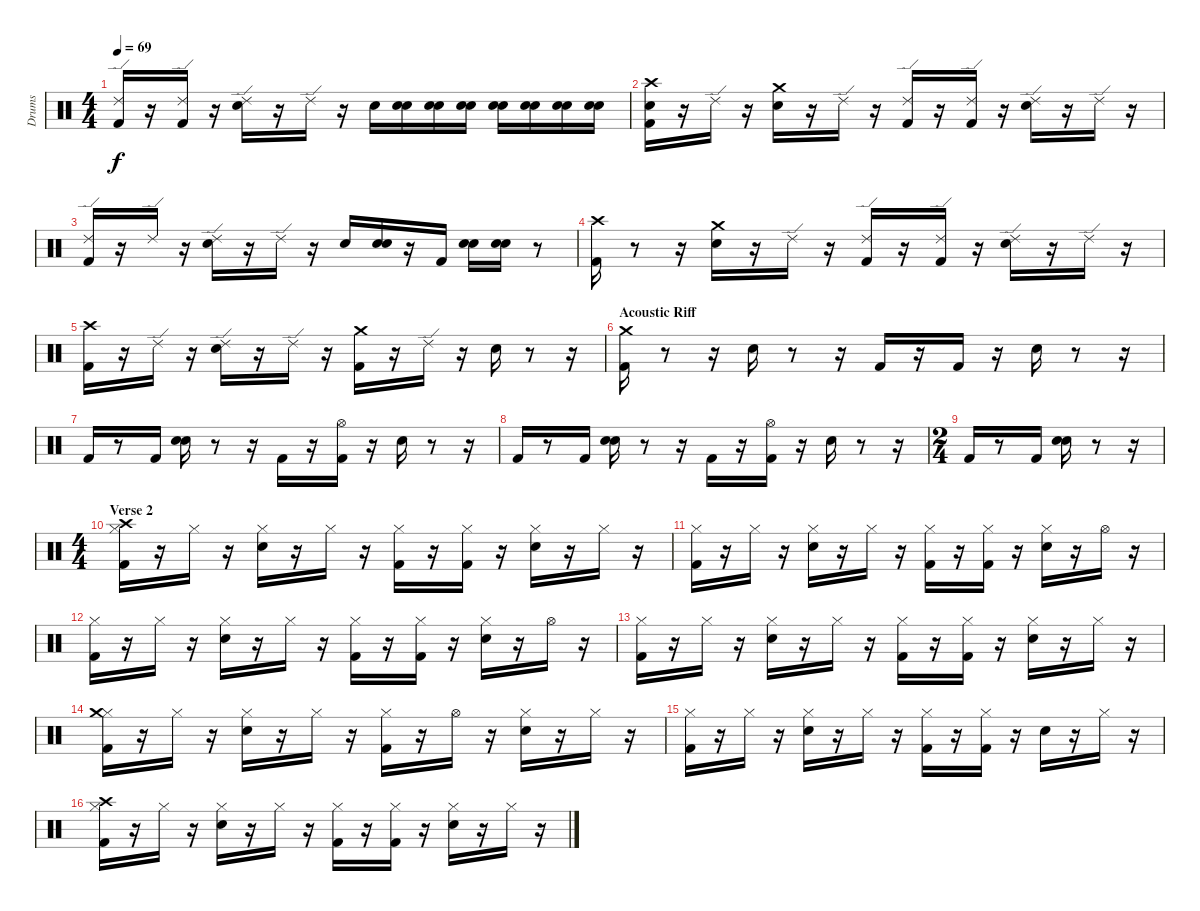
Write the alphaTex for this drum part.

\track ("Drums" "Drums") {instrument percussion}
\staff {score}
\articulation defaults
\ts (4 4)
\tempo 69
\clef neutral
\ks c
("Kick (hit) 2" "Ride (edge) 2").16{dy f} r.16 ("Kick (hit) 2" "Ride (edge) 2").16 r.16 ("Electric Snare (hit)" "Ride (edge) 2").16 r.16 "Ride (edge) 2".16 r.16 "Electric Snare (hit)".16 ("Snare (hit)" "Electric Snare (hit)").16 ("Snare (hit)" "Electric Snare (hit)").16 ("Snare (hit)" "Electric Snare (hit)").16 ("Snare (hit)" "Electric Snare (hit)").16 ("Snare (hit)" "Electric Snare (hit)").16 ("Snare (hit)" "Electric Snare (hit)").16 ("Snare (hit)" "Electric Snare (hit)").16 |
("Snare (hit)" "Kick (hit) 2" "Crash high (hit)").16 r.16 "Ride (edge) 2".16 r.16 ("Electric Snare (hit)" "Crash medium (hit)").16 r.16 "Ride (edge) 2".16 r.16 ("Kick (hit) 2" "Ride (edge) 2").16 r.16 ("Kick (hit) 2" "Ride (edge) 2").16 r.16 ("Electric Snare (hit)" "Ride (edge) 2").16 r.16 "Ride (edge) 2".16 r.16 |
("Kick (hit) 2" "Ride (edge) 2").16 r.16 "Ride (edge) 2".16 r.16 ("Electric Snare (hit)" "Ride (edge) 2").16 r.16 "Ride (edge) 2".16 r.16 "Electric Snare (hit)".16 ("Snare (hit)" "Electric Snare (hit)").16 r.16 "Kick (hit) 2".16 ("Snare (hit)" "Electric Snare (hit)").16 ("Snare (hit)" "Electric Snare (hit)").16 r.8 |
("Kick (hit) 2" "Crash high (hit)").16 r.8 r.16 ("Electric Snare (hit)" "Crash medium (hit)").16 r.16 "Ride (edge) 2".16 r.16 ("Kick (hit) 2" "Ride (edge) 2").16 r.16 ("Kick (hit) 2" "Ride (edge) 2").16 r.16 ("Electric Snare (hit)" "Ride (edge) 2").16 r.16 "Ride (edge) 2".16 r.16 |
("Kick (hit) 2" "Crash high (hit)").16 r.16 "Ride (edge) 2".16 r.16 ("Electric Snare (hit)" "Ride (edge) 2").16 r.16 "Ride (edge) 2".16 r.16 ("Kick (hit) 2" "Crash medium (hit)").16 r.16 "Ride (edge) 2".16 r.16 "Electric Snare (hit)".16 r.8 r.16 |
\section ("" "Acoustic Riff")
("Kick (hit) 2" "Crash medium (hit)").16 r.8 r.16 "Electric Snare (hit)".16 r.8 r.16 "Kick (hit) 2".16 r.16 "Kick (hit) 2".16 r.16 "Electric Snare (hit)".16 r.8 r.16 |
"Kick (hit) 2".16 r.8 "Kick (hit) 2".16 ("Snare (hit)" "Electric Snare (hit)").16 r.8 r.16 "Kick (hit) 2".16 r.16 ("Kick (hit) 2" "Hi-Hat (open)").16 r.16 "Electric Snare (hit)".16 r.8 r.16 |
"Kick (hit) 2".16 r.8 "Kick (hit) 2".16 ("Snare (hit)" "Electric Snare (hit)").16 r.8 r.16 "Kick (hit) 2".16 r.16 ("Kick (hit) 2" "Hi-Hat (open)").16 r.16 "Electric Snare (hit)".16 r.8 r.16 |
\ts (2 4)
"Kick (hit) 2".16 r.8 "Kick (hit) 2".16 ("Snare (hit)" "Electric Snare (hit)").16 r.8 r.16 |
\ts (4 4)
\section ("" "Verse 2")
("Kick (hit) 2" "Hi-Hat (closed)" "Crash high (hit)").16 r.16 "Hi-Hat (closed)".16 r.16 ("Electric Snare (hit)" "Hi-Hat (closed)").16 r.16 "Hi-Hat (closed)".16 r.16 ("Kick (hit) 2" "Hi-Hat (closed)").16 r.16 ("Kick (hit) 2" "Hi-Hat (closed)").16 r.16 ("Electric Snare (hit)" "Hi-Hat (closed)").16 r.16 "Hi-Hat (closed)".16 r.16 |
("Kick (hit) 2" "Hi-Hat (closed)").16 r.16 "Hi-Hat (closed)".16 r.16 ("Electric Snare (hit)" "Hi-Hat (closed)").16 r.16 "Hi-Hat (closed)".16 r.16 ("Kick (hit) 2" "Hi-Hat (closed)").16 r.16 ("Kick (hit) 2" "Hi-Hat (closed)").16 r.16 ("Electric Snare (hit)" "Hi-Hat (closed)").16 r.16 "Hi-Hat (open)".16 r.16 |
("Kick (hit) 2" "Hi-Hat (closed)").16 r.16 "Hi-Hat (closed)".16 r.16 ("Electric Snare (hit)" "Hi-Hat (closed)").16 r.16 "Hi-Hat (closed)".16 r.16 ("Kick (hit) 2" "Hi-Hat (closed)").16 r.16 ("Kick (hit) 2" "Hi-Hat (closed)").16 r.16 ("Electric Snare (hit)" "Hi-Hat (closed)").16 r.16 "Hi-Hat (open)".16 r.16 |
("Kick (hit) 2" "Hi-Hat (closed)").16 r.16 "Hi-Hat (closed)".16 r.16 ("Electric Snare (hit)" "Hi-Hat (closed)").16 r.16 "Hi-Hat (closed)".16 r.16 ("Kick (hit) 2" "Hi-Hat (closed)").16 r.16 ("Kick (hit) 2" "Hi-Hat (closed)").16 r.16 ("Electric Snare (hit)" "Hi-Hat (closed)").16 r.16 "Hi-Hat (closed)".16 r.16 |
("Kick (hit) 2" "Hi-Hat (closed)" "Crash medium (hit)").16 r.16 "Hi-Hat (closed)".16 r.16 ("Electric Snare (hit)" "Hi-Hat (closed)").16 r.16 "Hi-Hat (closed)".16 r.16 ("Kick (hit) 2" "Hi-Hat (closed)").16 r.16 "Hi-Hat (open)".16 r.16 ("Electric Snare (hit)" "Hi-Hat (closed)").16 r.16 "Hi-Hat (closed)".16 r.16 |
("Kick (hit) 2" "Hi-Hat (closed)").16 r.16 "Hi-Hat (closed)".16 r.16 ("Electric Snare (hit)" "Hi-Hat (closed)").16 r.16 "Hi-Hat (closed)".16 r.16 ("Kick (hit) 2" "Hi-Hat (closed)").16 r.16 ("Kick (hit) 2" "Hi-Hat (closed)").16 r.16 "Electric Snare (hit)".16 r.16 "Hi-Hat (closed)".16 r.16 |
("Kick (hit) 2" "Hi-Hat (closed)" "Crash high (hit)").16 r.16 "Hi-Hat (closed)".16 r.16 ("Electric Snare (hit)" "Hi-Hat (closed)").16 r.16 "Hi-Hat (closed)".16 r.16 ("Kick (hit) 2" "Hi-Hat (closed)").16 r.16 ("Kick (hit) 2" "Hi-Hat (closed)").16 r.16 ("Electric Snare (hit)" "Hi-Hat (closed)").16 r.16 "Hi-Hat (closed)".16 r.16
